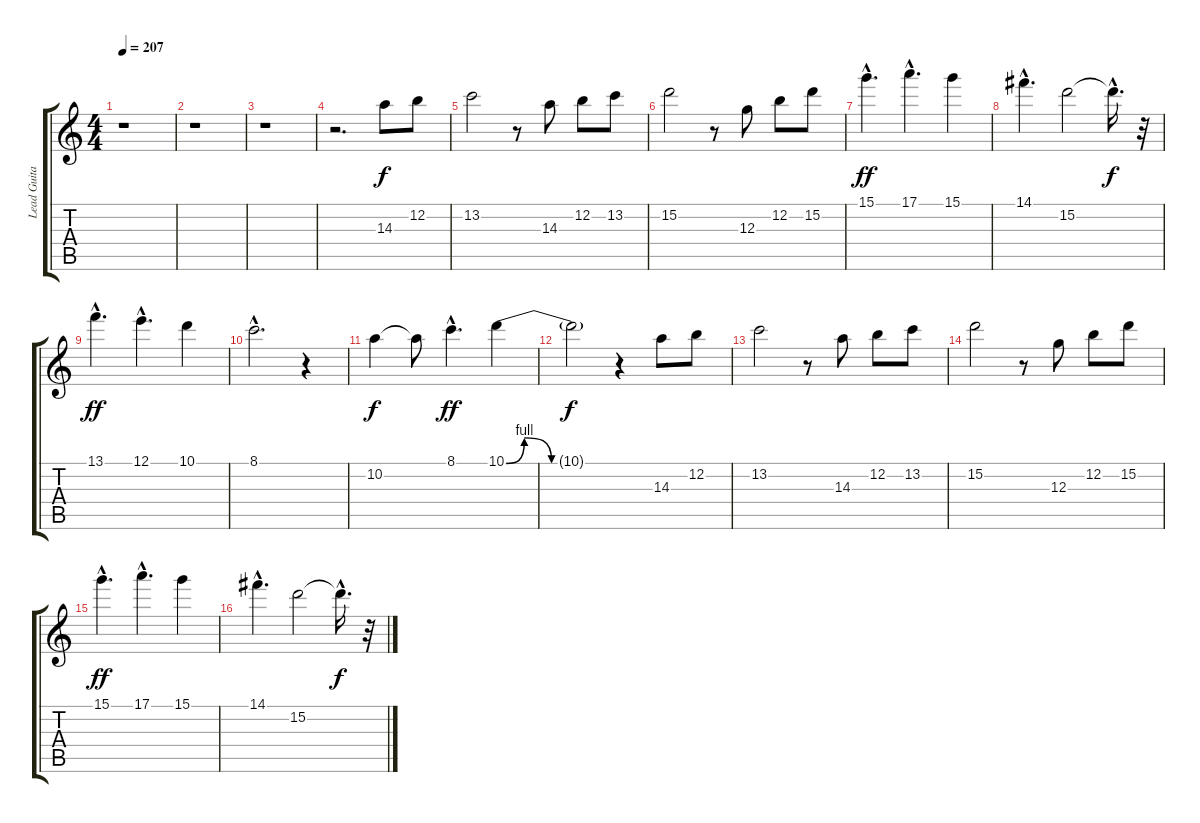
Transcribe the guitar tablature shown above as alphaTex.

\track ("Lead Guitar" "Lead Guita") {instrument distortionguitar}
\staff {score tabs}
\tuning (E4 B3 G3 D3 A2 E2) {hide}
\ts (4 4)
\tempo 207
\clef g2
\ks c
r.1{dy f} |
r.1 |
r.1 |
r.2{d} 14.3.8 12.2.8 |
13.2.2 r.8 14.3.8 12.2.8 13.2.8 |
15.2.2 r.8 12.3.8 12.2.8 15.2.8 |
15.1{hac}.4{d dy ff} 17.1{hac}.4{d} 15.1.4 |
14.1{hac}.4{d} 15.2.2 15.2{hac t}.16{d dy f} r.32 |
13.1{hac}.4{d dy ff} 12.1{hac}.4{d} 10.1.4 |
8.1{hac}.2{d} r.4 |
10.2.4{dy f} 10.2{t}.8 8.1{hac}.4{d dy ff} 10.1{be (custom 0 0 10 4 25 0 30 0 45 0 60 0)}.4 |
10.1{t}.2{dy f} r.4 14.3.8 12.2.8 |
13.2.2 r.8 14.3.8 12.2.8 13.2.8 |
15.2.2 r.8 12.3.8 12.2.8 15.2.8 |
15.1{hac}.4{d dy ff} 17.1{hac}.4{d} 15.1.4 |
14.1{hac}.4{d} 15.2.2 15.2{hac t}.16{d dy f} r.32
